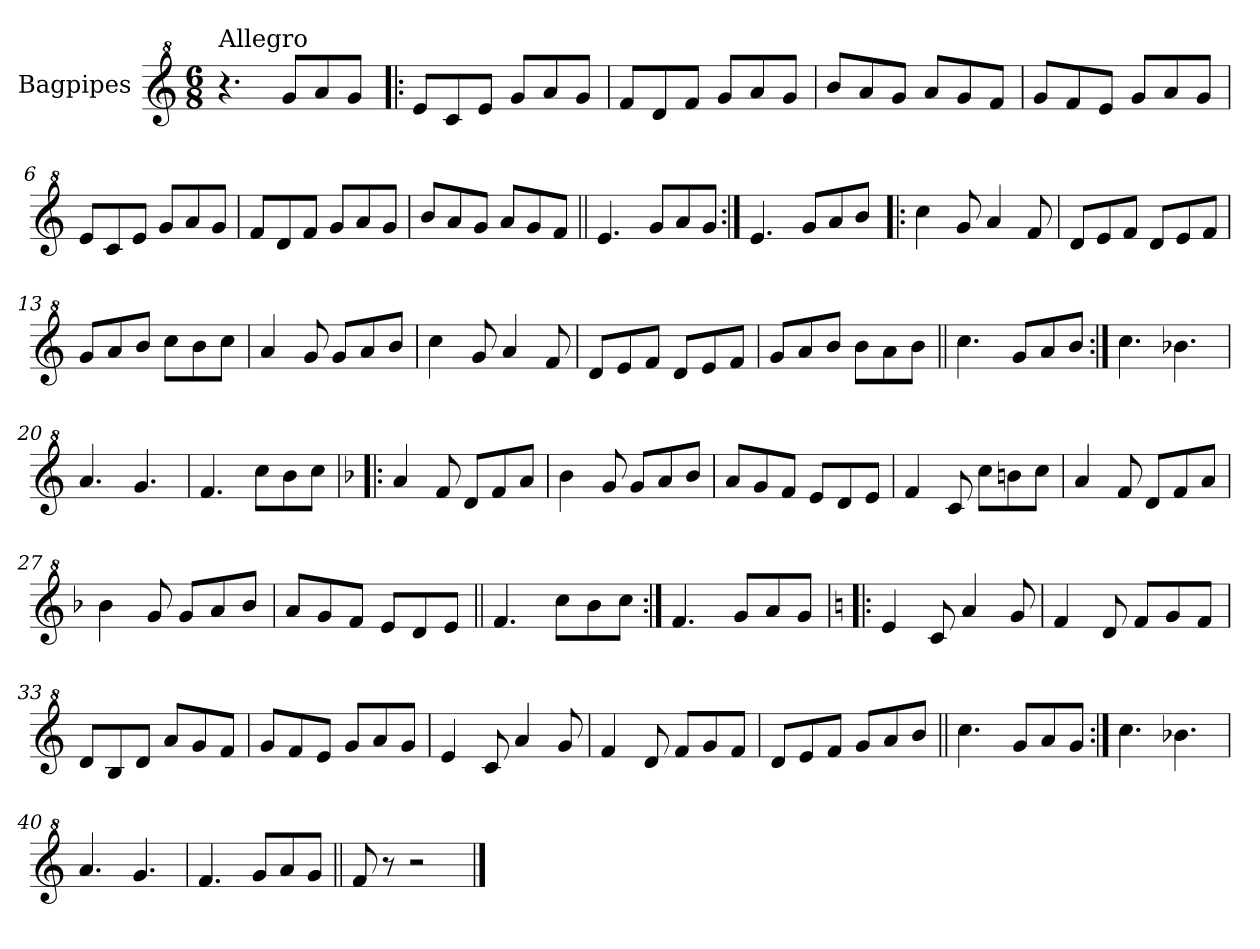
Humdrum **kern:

**kern
*part1
*staff1
*I"Bagpipes
*I'Bag
*clefG^2
*k[]
*C:
*M6/8
=1
!LO:TX:a:t=Allegro
4.r
8gg/L
8aa/
8gg/J
=2!|:
8ee/L
8cc/
8ee/J
8gg/L
8aa/
8gg/J
=3
8ff/L
8dd/
8ff/J
8gg/L
8aa/
8gg/J
=4
8bb/L
8aa/
8gg/J
8aa/L
8gg/
8ff/J
=5
8gg/L
8ff/
8ee/J
8gg/L
8aa/
8gg/J
=6
8ee/L
8cc/
8ee/J
8gg/L
8aa/
8gg/J
!!LO:LB:g=z
=7
8ff/L
8dd/
8ff/J
8gg/L
8aa/
8gg/J
=8
8bb/L
8aa/
8gg/J
8aa/L
8gg/
8ff/J
=9||
4.ee/
8gg/L
8aa/
8gg/J
=10:|!
4.ee/
8gg/L
8aa/
8bb/J
=11!|:
4ccc\
8gg/
4aa/
8ff/
=12
8dd/L
8ee/
8ff/J
8dd/L
8ee/
8ff/J
=13
8gg/L
8aa/
8bb/J
8ccc\L
8bb\
8ccc\J
!!LO:LB:g=z
=14
4aa/
8gg/
8gg/L
8aa/
8bb/J
=15
4ccc\
8gg/
4aa/
8ff/
=16
8dd/L
8ee/
8ff/J
8dd/L
8ee/
8ff/J
=17
8gg/L
8aa/
8bb/J
8bb\L
8aa\
8bb\J
=18||
4.ccc\
8gg/L
8aa/
8bb/J
=19:|!
4.ccc\
4.bb-X\
=20
4.aa/
4.gg/
=21
4.ff/
8ccc\L
8bb\
8ccc\J
!!LO:LB:g=z
=22!|:
*k[b-]
*F:
4aa/
8ff/
8dd/L
8ff/
8aa/J
=23
4bb-\
8gg/
8gg/L
8aa/
8bb-/J
=24
8aa/L
8gg/
8ff/J
8ee/L
8dd/
8ee/J
=25
4ff/
8cc/
8ccc\L
8bbn\
8ccc\J
=26
4aa/
8ff/
8dd/L
8ff/
8aa/J
=27
4bb-\
8gg/
8gg/L
8aa/
8bb-/J
=28
8aa/L
8gg/
8ff/J
8ee/L
8dd/
8ee/J
!!LO:LB:g=z
=29||
4.ff/
8ccc\L
8bb-\
8ccc\J
=30:|!
4.ff/
8gg/L
8aa/
8gg/J
=31!|:
*k[]
*C:
4ee/
8cc/
4aa/
8gg/
=32
4ff/
8dd/
8ff/L
8gg/
8ff/J
=33
8dd/L
8b/
8dd/J
8aa/L
8gg/
8ff/J
=34
8gg/L
8ff/
8ee/J
8gg/L
8aa/
8gg/J
=35
4ee/
8cc/
4aa/
8gg/
!!LO:LB:g=z
=36
4ff/
8dd/
8ff/L
8gg/
8ff/J
=37
8dd/L
8ee/
8ff/J
8gg/L
8aa/
8bb/J
=38||
4.ccc\
8gg/L
8aa/
8gg/J
=39:|!
4.ccc\
4.bb-X\
=40
4.aa/
4.gg/
=41
4.ff/
8gg/L
8aa/
8gg/J
=42||
8ff/
8r
2r
==
*-
